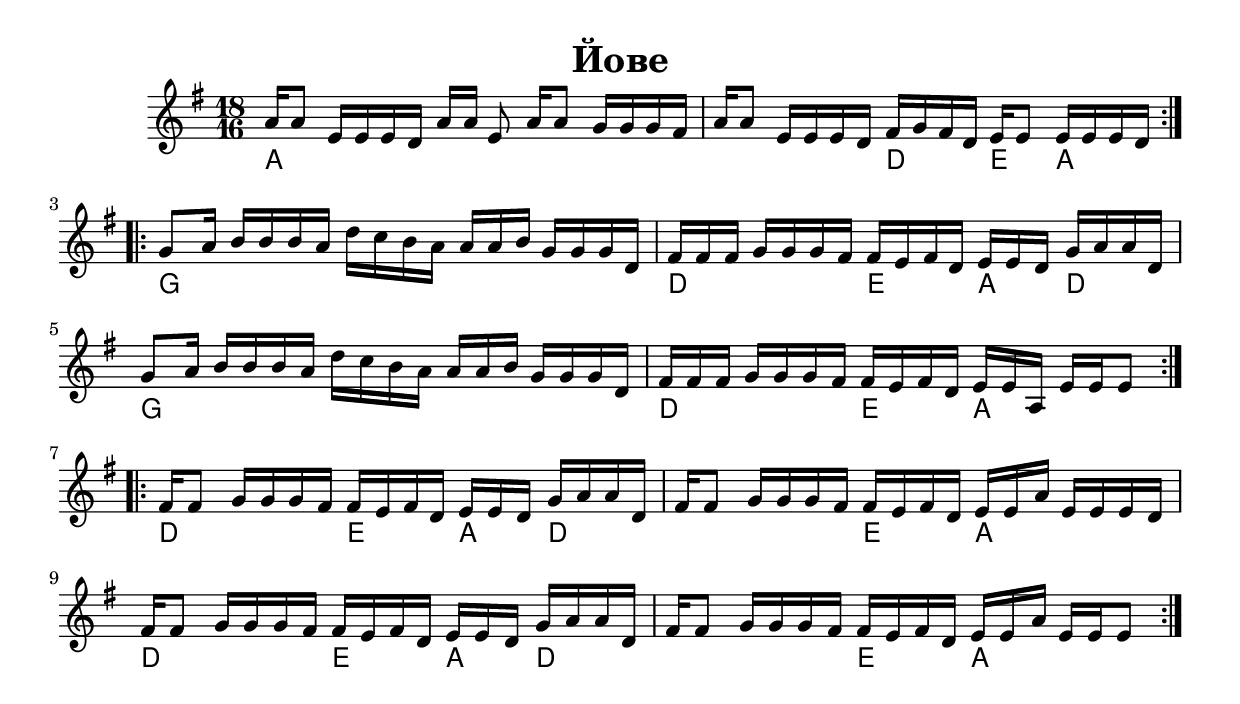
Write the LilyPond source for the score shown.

\version "2.16.2"
\include "deutsch.ly"

melody_i = \relative c'' {
  \repeat volta 2 {
    a16 a8  e16 e e d  a'16[ a16] e8  a16 a8  g16 g g fis |
    a16 a8  e16 e e d  fis16 g fis d  e16 e8  e16 e e d |
  }
}
harmonies_i = \chordmode {
  a8. a4 a4 a8. a4 |
  a8. a4 d4 e8. a4 |
}

melody_ii = \relative c'' {
  \repeat volta 2 {
    g8 a16  h16 h h a  d16 c h a  a16 a h  g16 g g d |
    fis16 fis fis  g16 g g fis  fis16 e fis d  e16 e d  g16 a a d, |

    g8 a16  h16 h h a  d16 c h a  a16 a h  g16 g g d |
    fis16 fis fis  g16 g g fis  fis16 e fis d  e16 e a,  e'16 e e8 |
  }
}
harmonies_ii = \chordmode {
  g8. g4 g4 g8. g4 |
  d8. d4 e4 a8. d4 |

  g8. g4 g4 g8. g4 |
  d8. d4 e4 a8. a4 |
}

melody_iii = \relative c' {
  \repeat volta 2 {
    fis16 fis8  g16 g g fis  fis16 e fis d  e16 e d  g16 a a d, |
    fis16 fis8  g16 g g fis  fis16 e fis d  e16 e a  e16 e e d |

    fis16 fis8  g16 g g fis  fis16 e fis d  e16 e d  g16 a a d, |
    fis16 fis8  g16 g g fis  fis16 e fis d  e16 e a  e16 e e8 |
  }
}
harmonies_iii = \chordmode {
  d8. d4 e4 a8. d4 |
  d8. d4 e4 a8. a4 |

  d8. d4 e4 a8. d4 |
  d8. d4 e4 a8. a4 |
}

melody = {
  \key g \major
  \time 18/16
  \set Timing.beatStructure = #'(3 4 4 3 4)

  \melody_i
  \melody_ii
  \melody_iii
}
harmonies = {
  \germanChords
  \set chordChanges = ##t
  \harmonies_i
  \harmonies_ii
  \harmonies_iii
}

\header { title = "Йове" }
\score {
  <<
    \new Staff \melody
    \new ChordNames \harmonies
  >>
}
